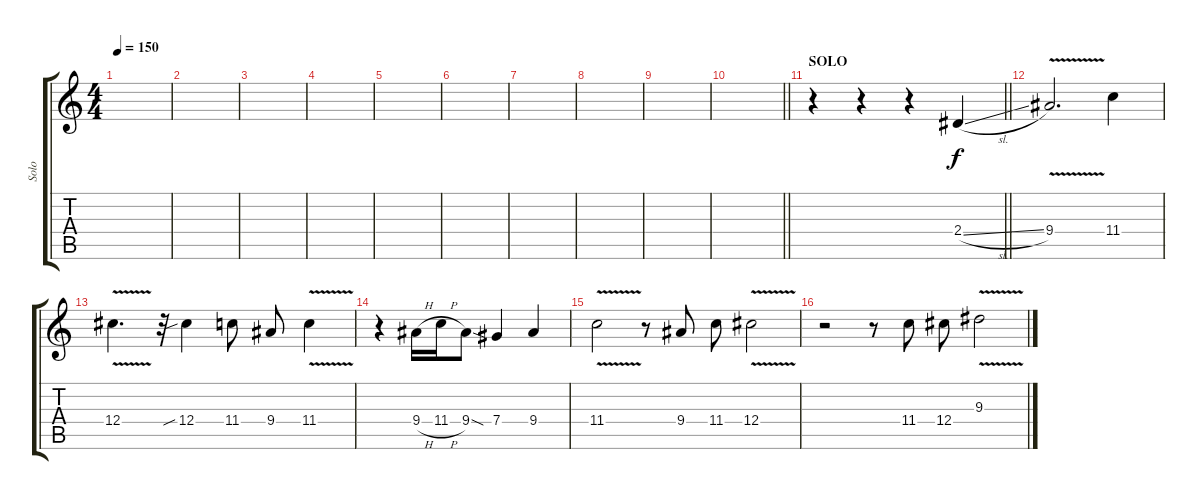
\track ("Solo" "Solo") {instrument overdrivenguitar}
\staff {score tabs}
\tuning (Eb4 Bb3 Gb3 Db3 Ab2 Eb2) {hide}
\ts (4 4)
\tempo 150
\clef g2
\ks c
|
|
|
|
|
|
|
|
|
\barLineRight lightlight
|
\section ("" "SOLO")
\barLineRight lightlight
r.4 r.4 r.4 2.4{sl}.4 |
9.4{v}.2{d} 11.4.4 |
12.4{v}.4{d} r.32 12.4{sib}.4 11.4.8 9.4.8 11.4{v}.4 |
r.4 9.4{h}.16 11.4{h}.16 9.4{sod}.8 7.4.4 9.4.4 |
11.4{v}.2 r.8 9.4.8 11.4.8 12.4{v}.2 |
r.2 r.8 11.4.8 12.4.8 9.3{v}.2
